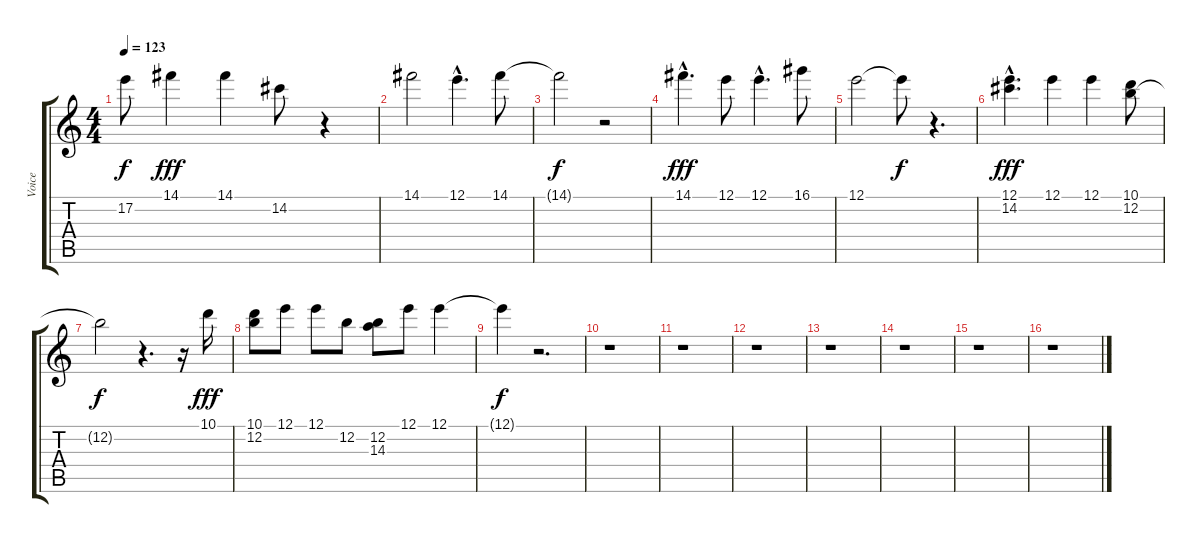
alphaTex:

\track ("Voice" "Voice") {instrument acousticguitarnylon}
\staff {score tabs}
\tuning (E4 B3 G3 D3 A2 E2) {hide}
\ts (4 4)
\tempo 123
\clef g2
\ks c
17.2{t}.8{dy f} 14.1.4{dy fff} 14.1.4 14.2.8 r.4 |
14.1.2 12.1{hac}.4{d} 14.1.8 |
14.1{t}.2{dy f} r.2 |
14.1{hac}.4{d dy fff} 12.1.8 12.1{hac}.4{d} 16.1.8 |
12.1.2 12.1{t}.8{dy f} r.4{d} |
(12.1 14.2{hac}).4{d dy fff} 12.1.4 12.1.4 (10.1 12.2).8 |
12.2{t}.2{dy f} r.4{d} r.16 10.1.16{dy fff} |
(10.1 12.2).8 12.1.8 12.1.8 12.2.8 (12.2 14.3).8 12.1.8 12.1.4 |
12.1{t}.4{dy f} r.2{d} |
r.1 |
r.1 |
r.1 |
r.1 |
r.1 |
r.1 |
r.1
